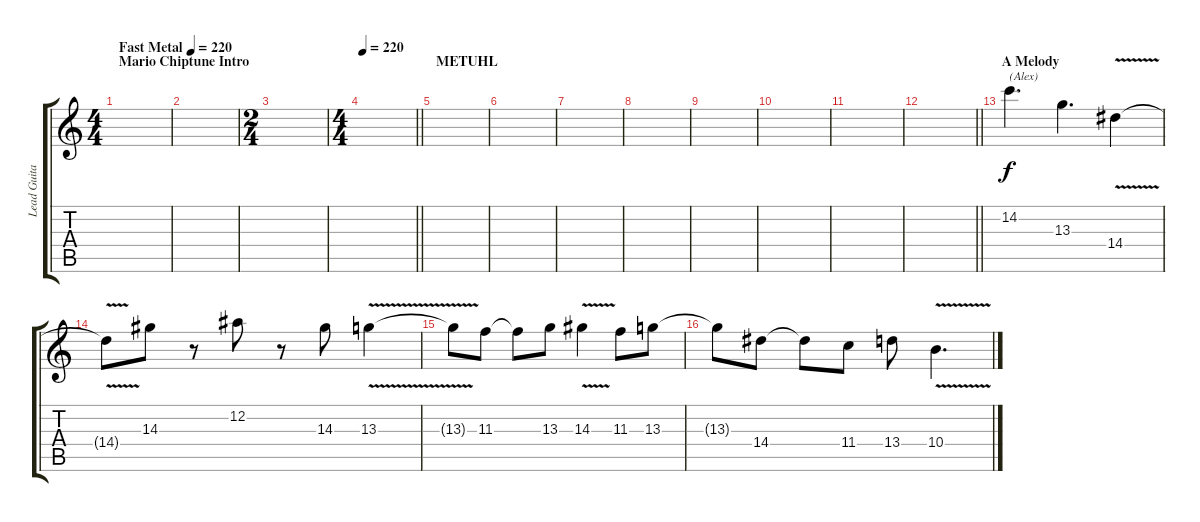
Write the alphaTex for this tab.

\track ("Lead Guitar 1" "Lead Guita") {instrument distortionguitar}
\staff {score tabs}
\tuning (Eb4 Bb3 Gb3 Db3 Ab2 Eb2) {hide}
\ts (4 4)
\section ("" "Mario Chiptune Intro")
\tempo (220 "Fast Metal")
\tempo 132
\tempo (220 "Fast Metal")
\clef g2
\ks c
|
|
\ts (2 4)
|
\ts (4 4)
\tempo 220
\barLineRight lightlight
|
\section ("" "METUHL")
|
|
|
|
|
|
|
\barLineRight lightlight
|
\section ("" "A Melody")
14.2.4{d txt "(Alex)"} 13.3.4{d} 14.4{v}.4 |
14.4{t}.8 14.3.8 r.8 12.2.8 r.8 14.3.8 13.3{v}.4 |
13.3{t}.8 11.3.8 11.3{t}.8 13.3.8 14.3{v}.4 11.3.8 13.3.8 |
13.3{t}.8 14.4.8 14.4{t}.8 11.4.8 13.4.8 10.4{v}.4{d}
